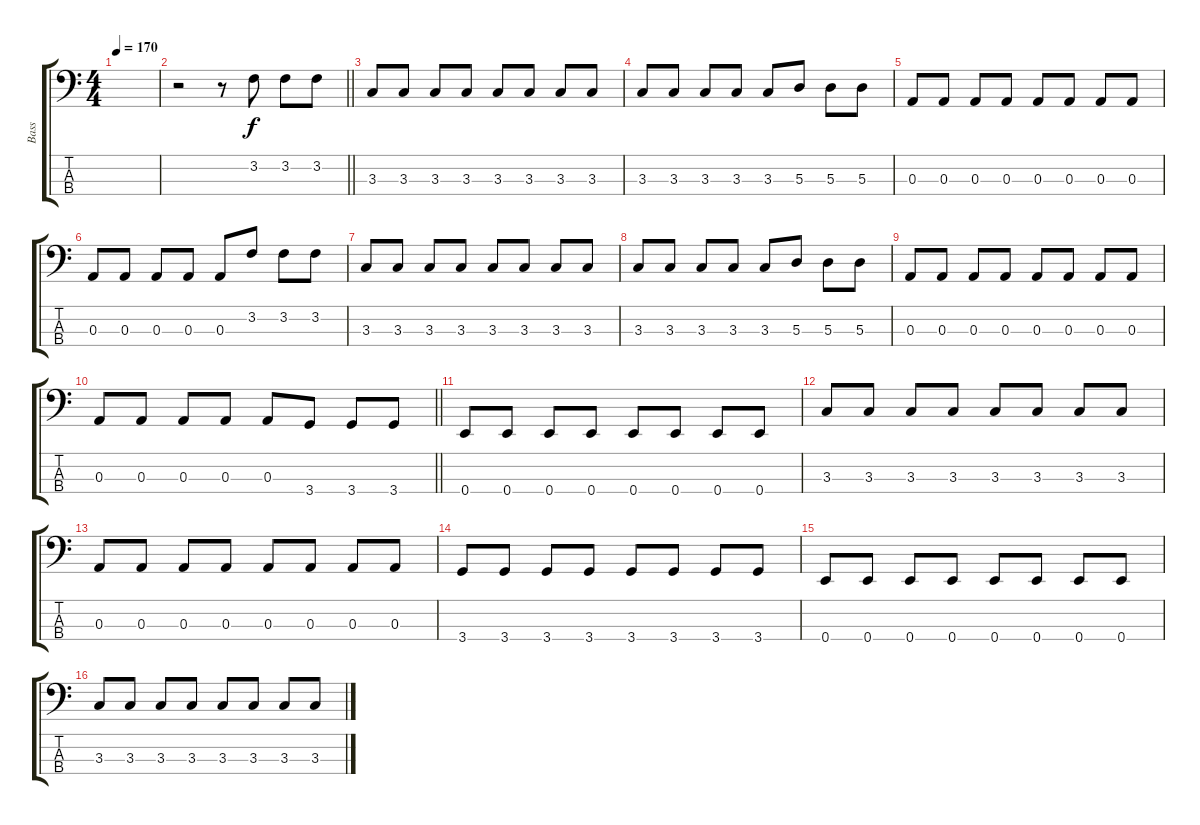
\track ("Bass" "Bass") {instrument electricbassfinger}
\staff {score tabs}
\tuning (G2 D2 A1 E1) {hide}
\ts (4 4)
\tempo 170
\clef f4
\ks c
|
\barLineRight lightlight
r.2 r.8 3.2.8 3.2.8 3.2.8 |
3.3.8 3.3.8 3.3.8 3.3.8 3.3.8 3.3.8 3.3.8 3.3.8 |
3.3.8 3.3.8 3.3.8 3.3.8 3.3.8 5.3.8 5.3.8 5.3.8 |
0.3.8 0.3.8 0.3.8 0.3.8 0.3.8 0.3.8 0.3.8 0.3.8 |
0.3.8 0.3.8 0.3.8 0.3.8 0.3.8 3.2.8 3.2.8 3.2.8 |
3.3.8 3.3.8 3.3.8 3.3.8 3.3.8 3.3.8 3.3.8 3.3.8 |
3.3.8 3.3.8 3.3.8 3.3.8 3.3.8 5.3.8 5.3.8 5.3.8 |
0.3.8 0.3.8 0.3.8 0.3.8 0.3.8 0.3.8 0.3.8 0.3.8 |
\barLineRight lightlight
0.3.8 0.3.8 0.3.8 0.3.8 0.3.8 3.4.8 3.4.8 3.4.8 |
0.4.8 0.4.8 0.4.8 0.4.8 0.4.8 0.4.8 0.4.8 0.4.8 |
3.3.8 3.3.8 3.3.8 3.3.8 3.3.8 3.3.8 3.3.8 3.3.8 |
0.3.8 0.3.8 0.3.8 0.3.8 0.3.8 0.3.8 0.3.8 0.3.8 |
3.4.8 3.4.8 3.4.8 3.4.8 3.4.8 3.4.8 3.4.8 3.4.8 |
0.4.8 0.4.8 0.4.8 0.4.8 0.4.8 0.4.8 0.4.8 0.4.8 |
3.3.8 3.3.8 3.3.8 3.3.8 3.3.8 3.3.8 3.3.8 3.3.8
